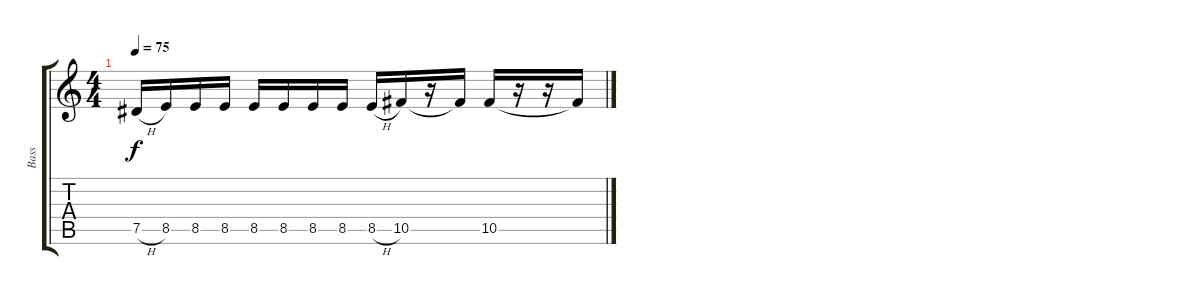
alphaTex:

\track ("Bass" "Bass") {instrument electricbasspick}
\staff {score tabs}
\tuning (Eb4 Bb3 Gb3 Db3 Ab2 Db2) {hide}
\ts (4 4)
\tempo 75
\clef g2
\ks c
7.5{h}.16{dy f} 8.5.16 8.5.16 8.5.16 8.5.16 8.5.16 8.5.16 8.5.16 8.5{h}.16 10.5.16 r.16 10.5{t}.16 10.5.16 r.16 r.16 10.5{t}.16
